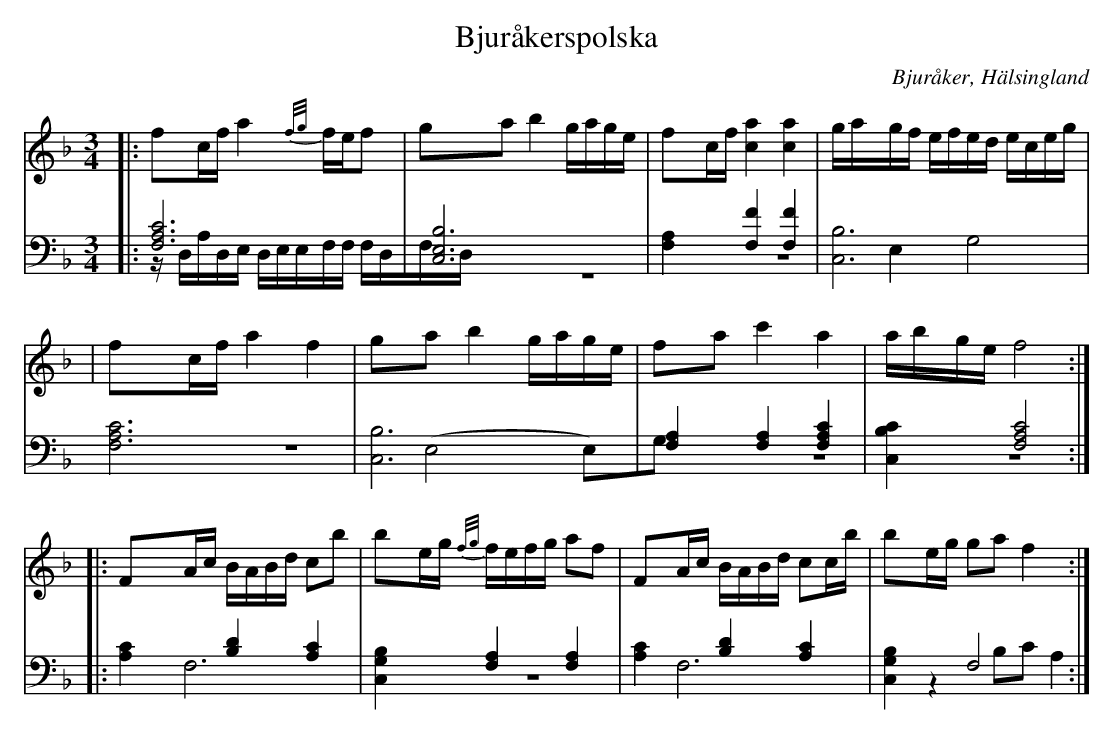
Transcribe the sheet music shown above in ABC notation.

X:1
T: Bjuråkerspolska
O: Bjuråker, Hälsingland
M: 3/4
L: 1/8
K: F
V:1
V:2
V:3 merge
V: 1
|:fc/f/ a2 {f/g/}f/e/f|ga b2 g/a/g/e/|fc/f/ [c2a2] [c2a2]|g/a/g/f/ e/f/e/d/ e/c/e/g/|
|fc/f/ a2 f2|ga b2 g/a/g/e/|fa c'2 a2| a/b/g/e/ f4:|
|:FA/c/ B/A/B/d/ cb|be/g/ {f/g/}f/e/f/g/ af|FA/c/ B/A/B/d/ cc/b/|be/g/ ga f2:|
V:2 clef=bass
|:[F,6A,6C6]|[C,6E,6B,6]|[F,2A,2] [F,2F2] [F,2F2]|[C,6B,6]|
[F,6A,6C6]|[C,6B,6]|[F,2A,2] [F,2A,2] [F,2A,2C2]|[C,2B,2C2] [F,4A,4C4]:|
 |:[A,2C2] [B,2D2] [A,2C2]|[C,2G,2B,2] [F,2A,2] [F,2A,2]|[A,2C2] [B,2D2] [A,2C2]|[C,2G,2B,2] F,4 :|
V:3 clef=bass
 |:z/D,/A,/D,/E,/ D,/E,/E,/F,/F,/ F,/D,/F,/D,/|z6|z6|E,2 G,4|
 |z6|(E,4 E,)G,|z6|z6:|
|:F,6|z6|F,6|z2 B,C A,2:|
